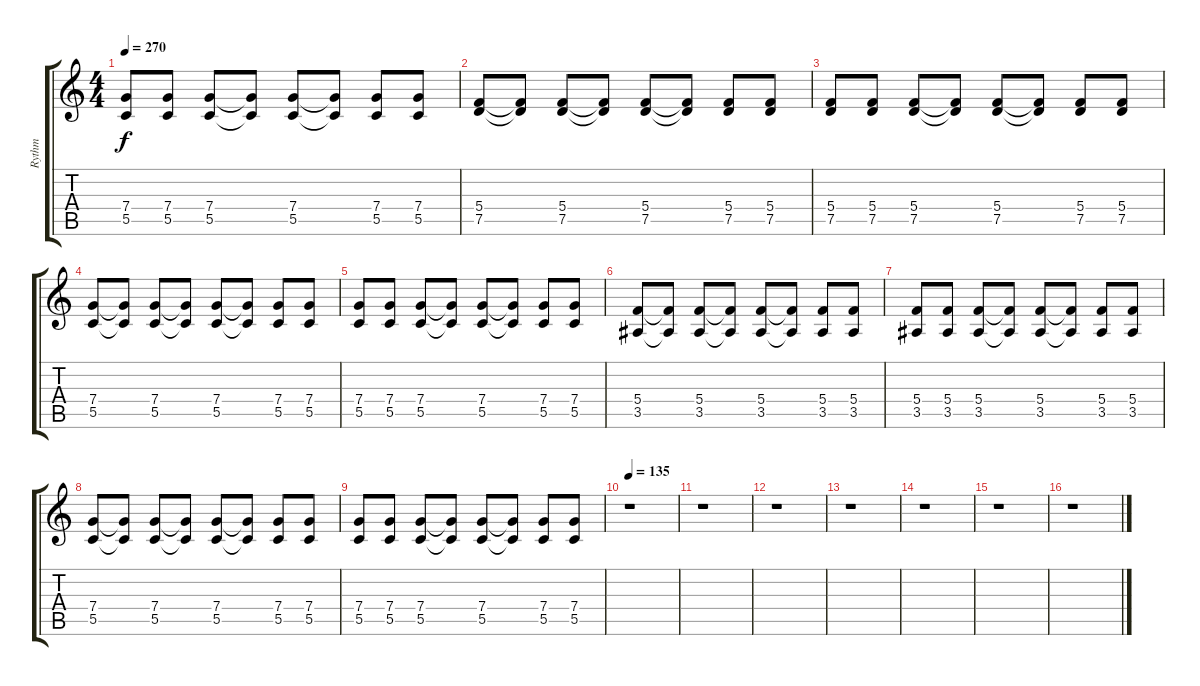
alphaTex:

\track ("Rythm" "Rythm") {instrument distortionguitar}
\staff {score tabs}
\tuning (D4 A3 F3 C3 G2 C2) {hide}
\ts (4 4)
\tempo 270
\clef g2
\ks c
(7.4 5.5).8{dy f} (7.4 5.5).8 (7.4 5.5).8 (7.4{t} 5.5{t}).8 (7.4 5.5).8 (7.4{t} 5.5{t}).8 (7.4 5.5).8 (7.4 5.5).8 |
(5.4 7.5).8 (5.4{t} 7.5{t}).8 (5.4 7.5).8 (5.4{t} 7.5{t}).8 (5.4 7.5).8 (5.4{t} 7.5{t}).8 (5.4 7.5).8 (5.4 7.5).8 |
(5.4 7.5).8 (5.4 7.5).8 (5.4 7.5).8 (5.4{t} 7.5{t}).8 (5.4 7.5).8 (5.4{t} 7.5{t}).8 (5.4 7.5).8 (5.4 7.5).8 |
(7.4 5.5).8 (7.4{t} 5.5{t}).8 (7.4 5.5).8 (7.4{t} 5.5{t}).8 (7.4 5.5).8 (7.4{t} 5.5{t}).8 (7.4 5.5).8 (7.4 5.5).8 |
(7.4 5.5).8 (7.4 5.5).8 (7.4 5.5).8 (7.4{t} 5.5{t}).8 (7.4 5.5).8 (7.4{t} 5.5{t}).8 (7.4 5.5).8 (7.4 5.5).8 |
(5.4 3.5).8 (5.4{t} 3.5{t}).8 (5.4 3.5).8 (5.4{t} 3.5{t}).8 (5.4 3.5).8 (5.4{t} 3.5{t}).8 (5.4 3.5).8 (5.4 3.5).8 |
(5.4 3.5).8 (5.4 3.5).8 (5.4 3.5).8 (5.4{t} 3.5{t}).8 (5.4 3.5).8 (5.4{t} 3.5{t}).8 (5.4 3.5).8 (5.4 3.5).8 |
(7.4 5.5).8 (7.4{t} 5.5{t}).8 (7.4 5.5).8 (7.4{t} 5.5{t}).8 (7.4 5.5).8 (7.4{t} 5.5{t}).8 (7.4 5.5).8 (7.4 5.5).8 |
(7.4 5.5).8 (7.4 5.5).8 (7.4 5.5).8 (7.4{t} 5.5{t}).8 (7.4 5.5).8 (7.4{t} 5.5{t}).8 (7.4 5.5).8 (7.4 5.5).8 |
\tempo 135
r.1 |
r.1 |
r.1 |
r.1 |
r.1 |
r.1 |
r.1
